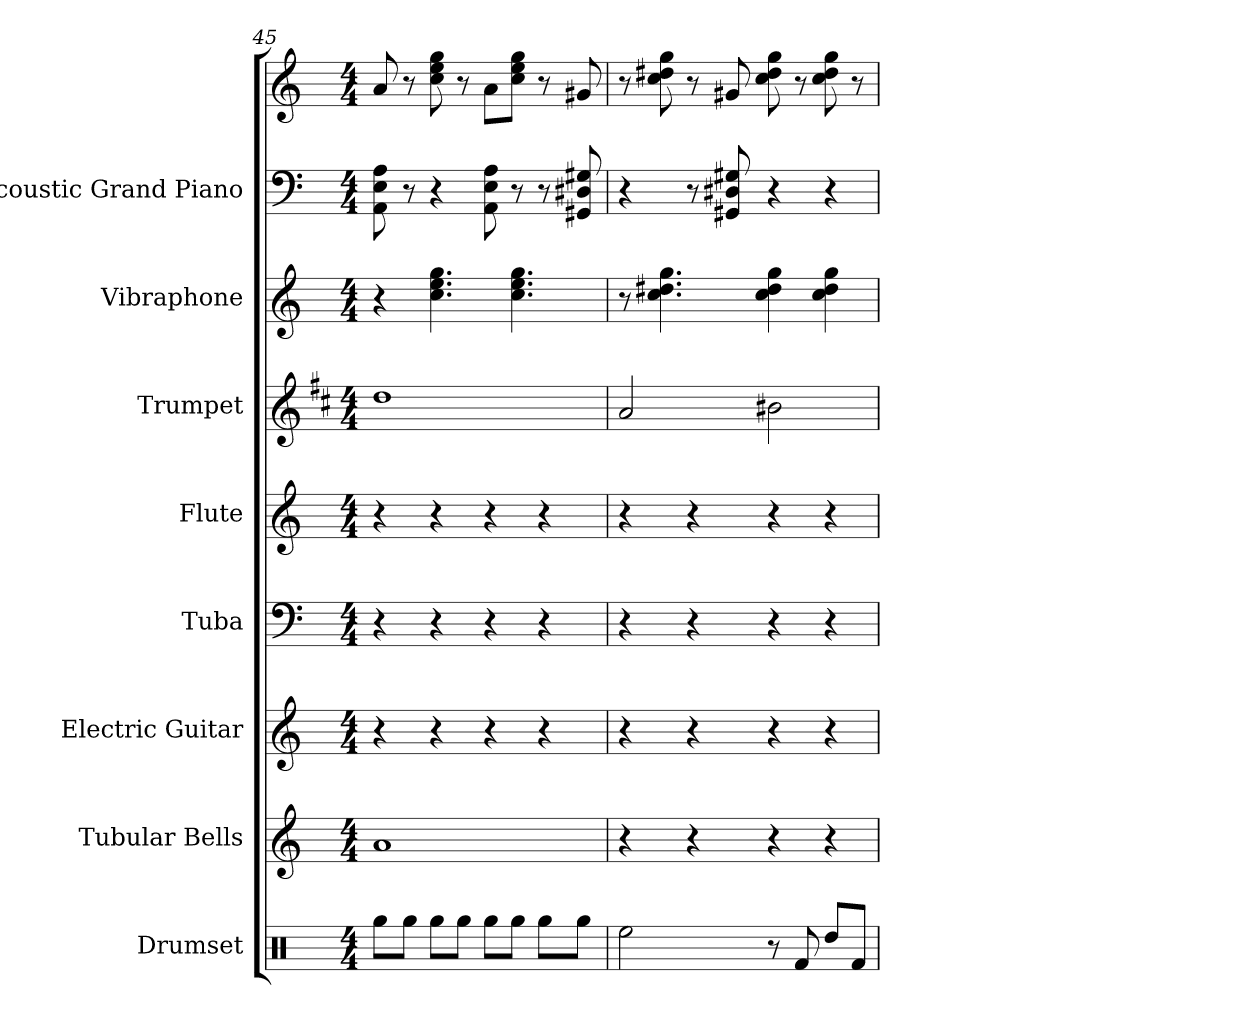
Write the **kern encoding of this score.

**kern	**kern	**kern	**kern	**kern	**kern	**kern	**kern	**kern
*part8	*part7	*part6	*part5	*part4	*part3	*part2	*part1	*part1
*staff9	*staff8	*staff7	*staff6	*staff5	*staff4	*staff3	*staff2	*staff1
*I"Drumset	*I"Tubular Bells	*I"Electric Guitar	*I"Tuba	*I"Flute	*I"Trumpet	*I"Vibraphone	*I"Acoustic Grand Piano	*
*I'Drs.	*I'Tbells	*I'Elec Gtr	*I'Tba	*I'Fl	*I'Tpt	*I'Vbp	*I'Pno	*
*clefX	*clefG2	*clefG2	*clefF4	*clefG2	*clefG2	*clefG2	*clefF4	*clefG2
*	*	*	*	*	*ITrd1c2	*	*	*
*k[]	*k[]	*k[]	*k[]	*k[]	*k[]	*k[]	*k[]	*k[]
*M4/4	*M4/4	*M4/4	*M4/4	*M4/4	*M4/4	*M4/4	*M4/4	*M4/4
=45	=45	=45	=45	=45	=45	=45	=45	=45
8RggL	1a	4r	4r	4r	1cc	4r	8A 8AA 8E	8a
8RggJ	.	.	.	.	.	.	8r	8r
8RggL	.	4r	4r	4r	.	4.cc 4.ee 4.gg	4r	8cc 8ee 8gg
8RggJ	.	.	.	.	.	.	.	8r
8RggL	.	4r	4r	4r	.	.	8A 8AA 8E	8aL
8RggJ	.	.	.	.	.	4.cc 4.ee 4.gg	8r	8cc 8ee 8ggJ
8RggL	.	4r	4r	4r	.	.	8r	8r
8RggJ	.	.	.	.	.	.	8G#X 8GG#X 8D#X	8g#X
=46	=46	=46	=46	=46	=46	=46	=46	=46
2Ree	4r	4r	4r	4r	2g	8r	4r	8r
.	.	.	.	.	.	4.cc 4.dd#X 4.gg	.	8cc 8dd#X 8gg
.	4r	4r	4r	4r	.	.	8r	8r
.	.	.	.	.	.	.	8G#X 8GG#X 8D#X	8g#X
8r	4r	4r	4r	4r	2a#X	4cc 4dd# 4gg	4r	8cc 8dd# 8gg
8Rf	.	.	.	.	.	.	.	8r
8RddL	4r	4r	4r	4r	.	4cc 4dd# 4gg	4r	8cc 8dd# 8gg
8RfJ	.	.	.	.	.	.	.	8r
=	=	=	=	=	=	=	=	=
*-	*-	*-	*-	*-	*-	*-	*-	*-
